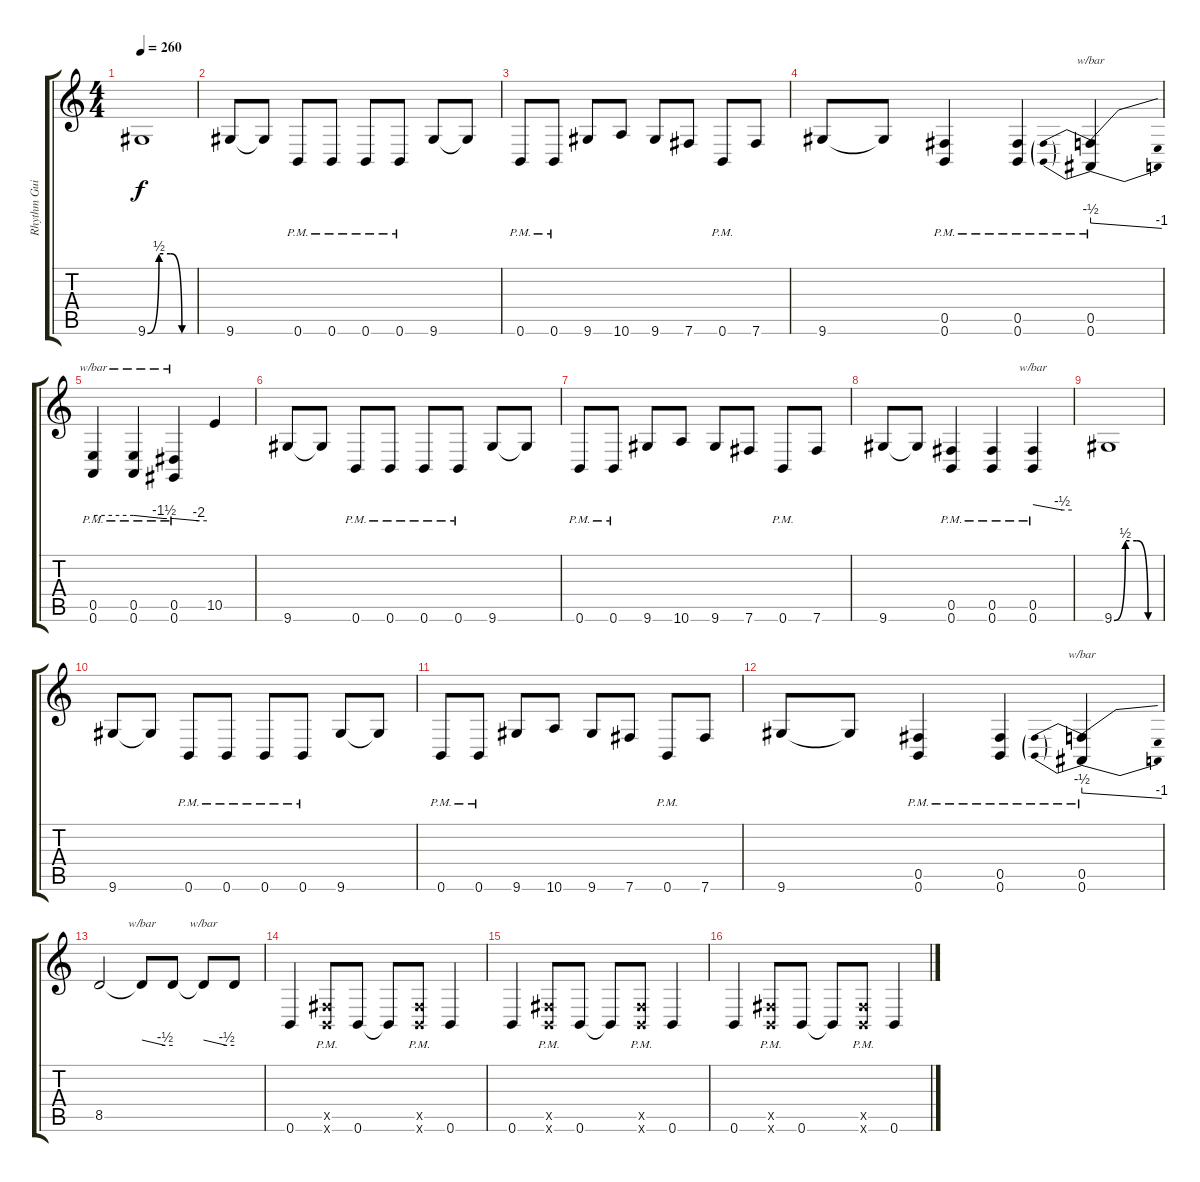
\track ("Rhythm Guitar" "Rhythm Gui") {instrument distortionguitar}
\staff {score tabs}
\tuning (Db4 Ab3 E3 B2 Gb2 B1) {hide}
\ts (4 4)
\tempo 260
\clef g2
\ks c
9.6{be (custom 0 0 15 2 30 2 45 0 60 0)}.1{dy f} |
9.6.8 9.6{t}.8 0.6{pm}.8 0.6{pm}.8 0.6{pm}.8 0.6{pm}.8 9.6.8 9.6{t}.8 |
0.6{pm}.8 0.6{pm}.8 9.6.8 10.6.8 9.6.8 7.6.8 0.6{pm}.8 7.6.8 |
9.6.8 9.6{t}.8 (0.5{pm} 0.6{pm}).4 (0.5{pm} 0.6{pm}).4 (0.5{pm} 0.6{pm}).4{tbe (predivedive default 0 -2 60 -4)} |
(0.5{pm} 0.6{pm}).4{tbe (hold default 0 -4 60 -4)} (0.5{pm} 0.6{pm}).4{tbe (custom default 0 -4 45 -6 60 -6)} (0.5{pm} 0.6{pm}).4{tbe (custom default 0 -6 45 -8 60 -8)} 10.5.4 |
9.6.8 9.6{t}.8 0.6{pm}.8 0.6{pm}.8 0.6{pm}.8 0.6{pm}.8 9.6.8 9.6{t}.8 |
0.6{pm}.8 0.6{pm}.8 9.6.8 10.6.8 9.6.8 7.6.8 0.6{pm}.8 7.6.8 |
9.6.8 9.6{t}.8 (0.5{pm} 0.6{pm}).4 (0.5{pm} 0.6{pm}).4 (0.5{pm} 0.6{pm}).4{tbe (custom default 0 0 45 -2 60 -2)} |
9.6{be (custom 0 0 15 2 30 2 45 0 60 0)}.1 |
9.6.8 9.6{t}.8 0.6{pm}.8 0.6{pm}.8 0.6{pm}.8 0.6{pm}.8 9.6.8 9.6{t}.8 |
0.6{pm}.8 0.6{pm}.8 9.6.8 10.6.8 9.6.8 7.6.8 0.6{pm}.8 7.6.8 |
9.6.8 9.6{t}.8 (0.5{pm} 0.6{pm}).4 (0.5{pm} 0.6{pm}).4 (0.5{pm} 0.6{pm}).4{tbe (predivedive default 0 -2 60 -4)} |
8.5.2 8.5{t}.8{tbe (custom default 0 0 45 -2 60 -2)} 8.5{t}.8 8.5{t}.8{tbe (custom default 0 0 45 -2 60 -2)} 8.5{t}.8 |
0.6.4 (0.5{pm x} 0.6{pm x}).8 0.6.8 0.6{t}.8 (0.5{pm x} 0.6{pm x}).8 0.6.4 |
0.6.4 (0.5{pm x} 0.6{pm x}).8 0.6.8 0.6{t}.8 (0.5{pm x} 0.6{pm x}).8 0.6.4 |
0.6.4 (0.5{pm x} 0.6{pm x}).8 0.6.8 0.6{t}.8 (0.5{pm x} 0.6{pm x}).8 0.6.4
